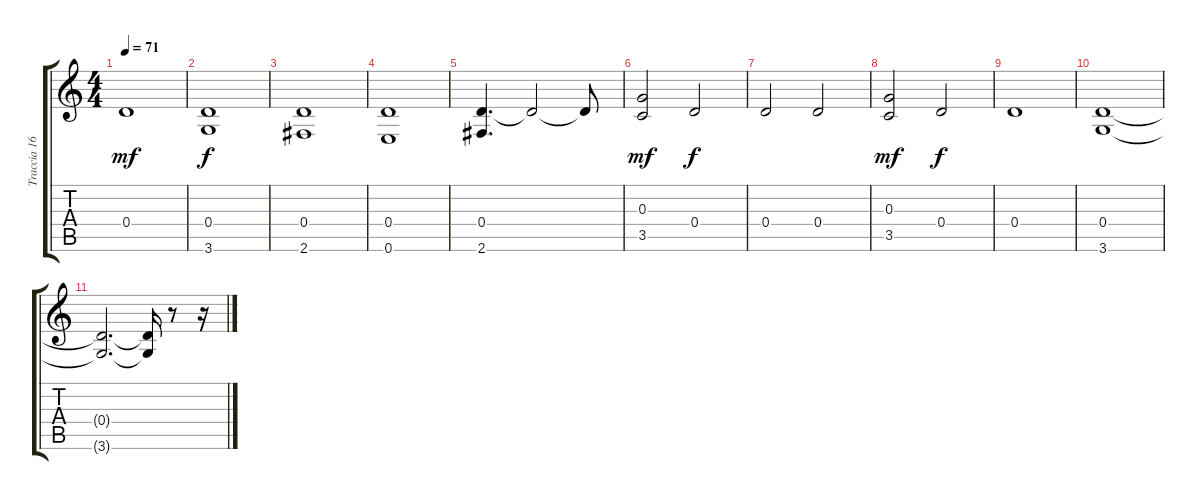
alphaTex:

\track ("Traccia 16" "Traccia 16") {instrument overdrivenguitar}
\staff {score tabs}
\tuning (E4 B3 G3 D3 A2 E2) {hide}
\ts (4 4)
\tempo 71
\clef g2
\ks c
0.4.1{dy mf} |
(0.4 3.6).1{dy f} |
(0.4 2.6).1 |
(0.4 0.6).1 |
(0.4 2.6).4{d} 0.4{t}.2 0.4{t}.8 |
(0.3 3.5).2{dy mf} 0.4.2{dy f} |
0.4.2 0.4.2 |
(0.3 3.5).2{dy mf} 0.4.2{dy f} |
0.4.1 |
(0.4 3.6).1 |
(0.4{t} 3.6{t}).2{d} (0.4{t} 3.6{t}).16 r.8 r.16
